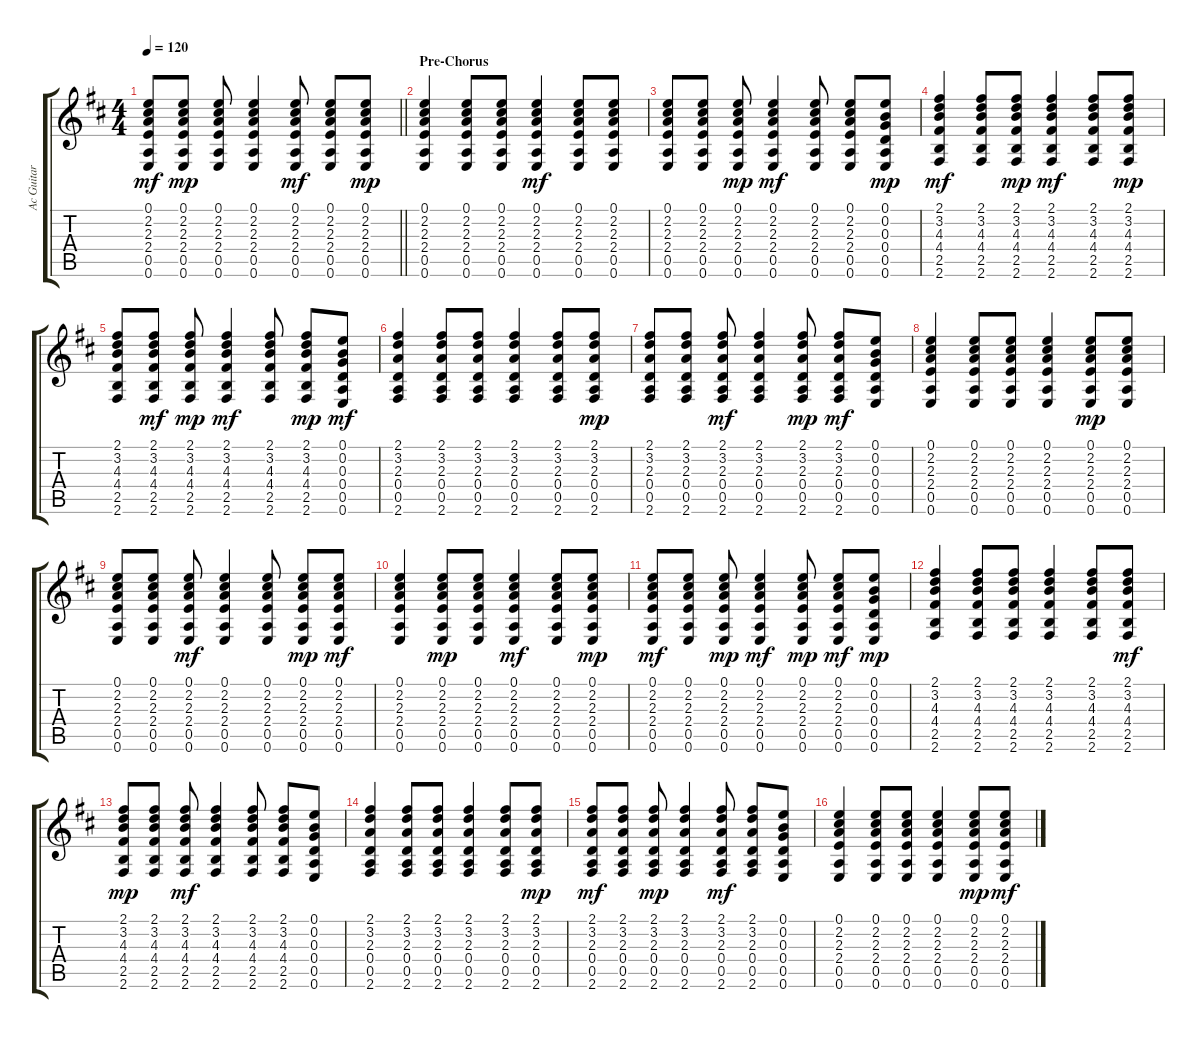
\track ("Ac Guitar" "Ac Guitar") {instrument acousticguitarsteel}
\staff {score tabs}
\tuning (E4 B3 G3 D3 A2 E2) {hide}
\ts (4 4)
\tempo 120
\clef g2
\barLineRight lightlight
\ks d
(0.1 2.2 2.3 2.4 0.5 0.6).8{dy mf} (0.1 2.2 2.3 2.4 0.5 0.6).8{dy mp} (0.1 2.2 2.3 2.4 0.5 0.6).8 (0.1 2.2 2.3 2.4 0.5 0.6).4 (0.1 2.2 2.3 2.4 0.5 0.6).8{dy mf} (0.1 2.2 2.3 2.4 0.5 0.6).8 (0.1 2.2 2.3 2.4 0.5 0.6).8{dy mp} |
\section ("" "Pre-Chorus")
(0.1 2.2 2.3 2.4 0.5 0.6).4 (0.1 2.2 2.3 2.4 0.5 0.6).8 (0.1 2.2 2.3 2.4 0.5 0.6).8 (0.1 2.2 2.3 2.4 0.5 0.6).4{dy mf} (0.1 2.2 2.3 2.4 0.5 0.6).8 (0.1 2.2 2.3 2.4 0.5 0.6).8 |
(0.1 2.2 2.3 2.4 0.5 0.6).8 (0.1 2.2 2.3 2.4 0.5 0.6).8 (0.1 2.2 2.3 2.4 0.5 0.6).8{dy mp} (0.1 2.2 2.3 2.4 0.5 0.6).4{dy mf} (0.1 2.2 2.3 2.4 0.5 0.6).8 (0.1 2.2 2.3 2.4 0.5 0.6).8 (0.1 0.2 0.3 0.4 0.5 0.6).8{dy mp} |
(2.1 3.2 4.3 4.4 2.5 2.6).4{dy mf} (2.1 3.2 4.3 4.4 2.5 2.6).8 (2.1 3.2 4.3 4.4 2.5 2.6).8{dy mp} (2.1 3.2 4.3 4.4 2.5 2.6).4{dy mf} (2.1 3.2 4.3 4.4 2.5 2.6).8 (2.1 3.2 4.3 4.4 2.5 2.6).8{dy mp} |
(2.1 3.2 4.3 4.4 2.5 2.6).8 (2.1 3.2 4.3 4.4 2.5 2.6).8{dy mf} (2.1 3.2 4.3 4.4 2.5 2.6).8{dy mp} (2.1 3.2 4.3 4.4 2.5 2.6).4{dy mf} (2.1 3.2 4.3 4.4 2.5 2.6).8 (2.1 3.2 4.3 4.4 2.5 2.6).8{dy mp} (0.1 0.2 0.3 0.4 0.5 0.6).8{dy mf} |
(2.1 3.2 2.3 0.4 0.5 2.6).4 (2.1 3.2 2.3 0.4 0.5 2.6).8 (2.1 3.2 2.3 0.4 0.5 2.6).8 (2.1 3.2 2.3 0.4 0.5 2.6).4 (2.1 3.2 2.3 0.4 0.5 2.6).8 (2.1 3.2 2.3 0.4 0.5 2.6).8{dy mp} |
(2.1 3.2 2.3 0.4 0.5 2.6).8 (2.1 3.2 2.3 0.4 0.5 2.6).8 (2.1 3.2 2.3 0.4 0.5 2.6).8{dy mf} (2.1 3.2 2.3 0.4 0.5 2.6).4 (2.1 3.2 2.3 0.4 0.5 2.6).8{dy mp} (2.1 3.2 2.3 0.4 0.5 2.6).8{dy mf} (0.1 0.2 0.3 0.4 0.5 0.6).8 |
(0.1 2.2 2.3 2.4 0.5 0.6).4 (0.1 2.2 2.3 2.4 0.5 0.6).8 (0.1 2.2 2.3 2.4 0.5 0.6).8 (0.1 2.2 2.3 2.4 0.5 0.6).4 (0.1 2.2 2.3 2.4 0.5 0.6).8{dy mp} (0.1 2.2 2.3 2.4 0.5 0.6).8 |
(0.1 2.2 2.3 2.4 0.5 0.6).8 (0.1 2.2 2.3 2.4 0.5 0.6).8 (0.1 2.2 2.3 2.4 0.5 0.6).8{dy mf} (0.1 2.2 2.3 2.4 0.5 0.6).4 (0.1 2.2 2.3 2.4 0.5 0.6).8 (0.1 2.2 2.3 2.4 0.5 0.6).8{dy mp} (0.1 2.2 2.3 2.4 0.5 0.6).8{dy mf} |
(0.1 2.2 2.3 2.4 0.5 0.6).4 (0.1 2.2 2.3 2.4 0.5 0.6).8{dy mp} (0.1 2.2 2.3 2.4 0.5 0.6).8 (0.1 2.2 2.3 2.4 0.5 0.6).4{dy mf} (0.1 2.2 2.3 2.4 0.5 0.6).8 (0.1 2.2 2.3 2.4 0.5 0.6).8{dy mp} |
(0.1 2.2 2.3 2.4 0.5 0.6).8{dy mf} (0.1 2.2 2.3 2.4 0.5 0.6).8 (0.1 2.2 2.3 2.4 0.5 0.6).8{dy mp} (0.1 2.2 2.3 2.4 0.5 0.6).4{dy mf} (0.1 2.2 2.3 2.4 0.5 0.6).8{dy mp} (0.1 2.2 2.3 2.4 0.5 0.6).8{dy mf} (0.1 0.2 0.3 0.4 0.5 0.6).8{dy mp} |
(2.1 3.2 4.3 4.4 2.5 2.6).4 (2.1 3.2 4.3 4.4 2.5 2.6).8 (2.1 3.2 4.3 4.4 2.5 2.6).8 (2.1 3.2 4.3 4.4 2.5 2.6).4 (2.1 3.2 4.3 4.4 2.5 2.6).8 (2.1 3.2 4.3 4.4 2.5 2.6).8{dy mf} |
(2.1 3.2 4.3 4.4 2.5 2.6).8{dy mp} (2.1 3.2 4.3 4.4 2.5 2.6).8 (2.1 3.2 4.3 4.4 2.5 2.6).8{dy mf} (2.1 3.2 4.3 4.4 2.5 2.6).4 (2.1 3.2 4.3 4.4 2.5 2.6).8 (2.1 3.2 4.3 4.4 2.5 2.6).8 (0.1 0.2 0.3 0.4 0.5 0.6).8 |
(2.1 3.2 2.3 0.4 0.5 2.6).4 (2.1 3.2 2.3 0.4 0.5 2.6).8 (2.1 3.2 2.3 0.4 0.5 2.6).8 (2.1 3.2 2.3 0.4 0.5 2.6).4 (2.1 3.2 2.3 0.4 0.5 2.6).8 (2.1 3.2 2.3 0.4 0.5 2.6).8{dy mp} |
(2.1 3.2 2.3 0.4 0.5 2.6).8{dy mf} (2.1 3.2 2.3 0.4 0.5 2.6).8 (2.1 3.2 2.3 0.4 0.5 2.6).8{dy mp} (2.1 3.2 2.3 0.4 0.5 2.6).4 (2.1 3.2 2.3 0.4 0.5 2.6).8{dy mf} (2.1 3.2 2.3 0.4 0.5 2.6).8 (0.1 0.2 0.3 0.4 0.5 0.6).8 |
(0.1 2.2 2.3 2.4 0.5 0.6).4 (0.1 2.2 2.3 2.4 0.5 0.6).8 (0.1 2.2 2.3 2.4 0.5 0.6).8 (0.1 2.2 2.3 2.4 0.5 0.6).4 (0.1 2.2 2.3 2.4 0.5 0.6).8{dy mp} (0.1 2.2 2.3 2.4 0.5 0.6).8{dy mf}
